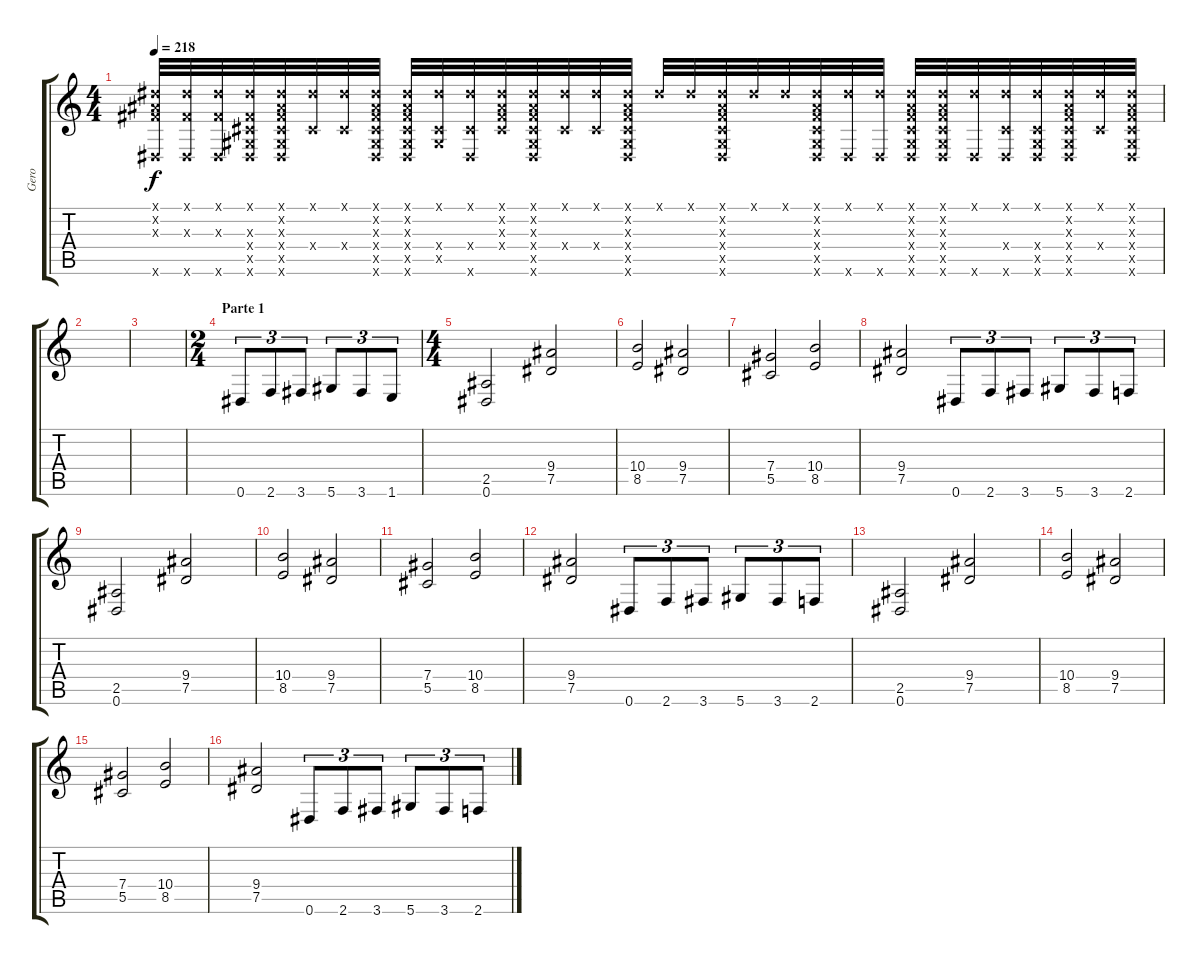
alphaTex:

\track ("Gero" "Gero") {instrument distortionguitar}
\staff {score tabs}
\tuning (Eb4 Bb3 Gb3 Db3 Ab2 Eb2) {hide}
\ts (4 4)
\tempo 218
\clef g2
\ks c
(0.1{x} 0.2{x} 0.3{x} 0.6{x}).32{dy f volume 0 instrument distortionguitar} (0.1{x} 0.3{x} 0.6{x}).32 (0.1{x} 0.3{x} 0.6{x}).32 (0.1{x} 0.3{x} 0.4{x} 0.5{x} 0.6{x}).32 (0.1{x} 0.2{x} 0.3{x} 0.4{x} 0.5{x} 0.6{x}).32 (0.1{x} 0.4{x}).32 (0.1{x} 0.4{x}).32 (0.1{x} 0.2{x} 0.3{x} 0.4{x} 0.5{x} 0.6{x}).32 (0.1{x} 0.2{x} 0.3{x} 0.4{x} 0.5{x} 0.6{x}).32 (0.1{x} 0.4{x} 0.5{x}).32 (0.1{x} 0.4{x} 0.6{x}).32 (0.1{x} 0.2{x} 0.3{x} 0.4{x}).32 (0.1{x} 0.2{x} 0.3{x} 0.4{x} 0.5{x} 0.6{x}).32 (0.1{x} 0.4{x}).32 (0.1{x} 0.4{x}).32 (0.1{x} 0.2{x} 0.3{x} 0.4{x} 0.5{x} 0.6{x}).32 0.1{x}.32 0.1{x}.32 (0.1{x} 0.2{x} 0.3{x} 0.4{x} 0.5{x} 0.6{x}).32 0.1{x}.32 0.1{x}.32 (0.1{x} 0.2{x} 0.3{x} 0.4{x} 0.5{x} 0.6{x}).32 (0.1{x} 0.6{x}).32 (0.1{x} 0.6{x}).32 (0.1{x} 0.2{x} 0.3{x} 0.4{x} 0.5{x} 0.6{x}).32 (0.1{x} 0.2{x} 0.3{x} 0.4{x} 0.5{x} 0.6{x}).32 (0.1{x} 0.6{x}).32 (0.1{x} 0.4{x} 0.6{x}).32 (0.1{x} 0.4{x} 0.5{x} 0.6{x}).32 (0.1{x} 0.2{x} 0.3{x} 0.4{x} 0.5{x} 0.6{x}).32 (0.1{x} 0.4{x}).32 (0.1{x} 0.2{x} 0.3{x} 0.4{x} 0.5{x} 0.6{x}).32 |
|
|
\ts (2 4)
\section ("" "Parte 1")
0.6.8{tu (3 2)} 2.6.8{tu (3 2)} 3.6.8{tu (3 2)} 5.6.8{tu (3 2)} 3.6.8{tu (3 2)} 1.6.8{tu (3 2)} |
\ts (4 4)
(2.5 0.6).2 (9.4 7.5).2 |
(10.4 8.5).2 (9.4 7.5).2 |
(7.4 5.5).2 (10.4 8.5).2 |
(9.4 7.5).2 0.6.8{tu (3 2)} 2.6.8{tu (3 2)} 3.6.8{tu (3 2)} 5.6.8{tu (3 2)} 3.6.8{tu (3 2)} 2.6.8{tu (3 2)} |
(2.5 0.6).2 (9.4 7.5).2 |
(10.4 8.5).2 (9.4 7.5).2 |
(7.4 5.5).2 (10.4 8.5).2 |
(9.4 7.5).2 0.6.8{tu (3 2)} 2.6.8{tu (3 2)} 3.6.8{tu (3 2)} 5.6.8{tu (3 2)} 3.6.8{tu (3 2)} 2.6.8{tu (3 2)} |
(2.5 0.6).2 (9.4 7.5).2 |
(10.4 8.5).2 (9.4 7.5).2 |
(7.4 5.5).2 (10.4 8.5).2 |
(9.4 7.5).2 0.6.8{tu (3 2)} 2.6.8{tu (3 2)} 3.6.8{tu (3 2)} 5.6.8{tu (3 2)} 3.6.8{tu (3 2)} 2.6.8{tu (3 2)}
